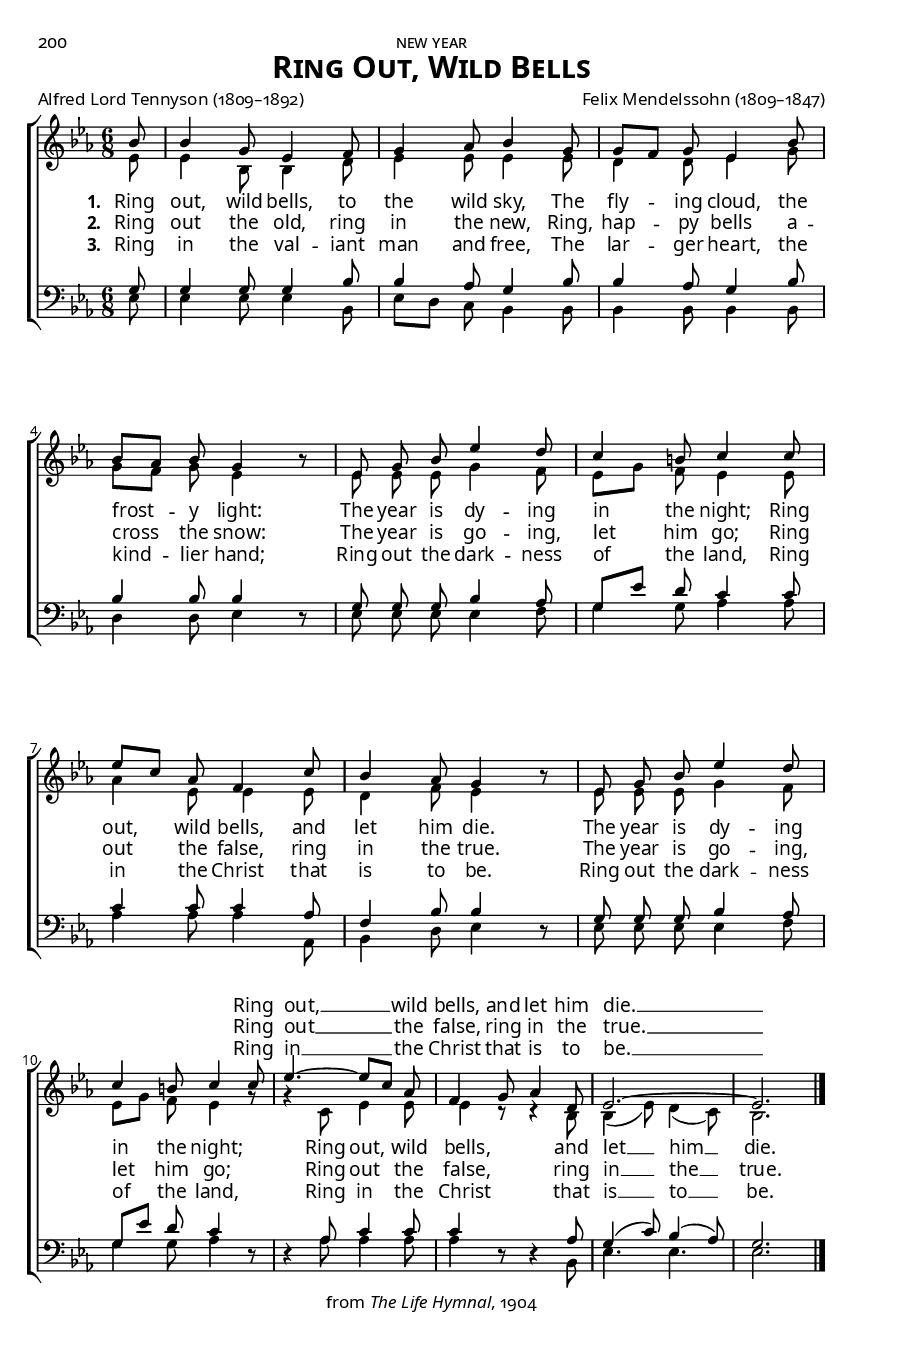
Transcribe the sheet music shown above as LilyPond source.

\version "2.14.2"
\include "util.ly"
\header {
  title = \markup{\override #'(font-name . "Garamond Premier Pro Semibold"){ \abs-fontsize #15 \smallCapsOldStyle"Ring Out, Wild Bells"}}
  poet = \markup\oldStyleNum"Alfred Lord Tennyson (1809–1892)"
  composer = \markup\oldStyleNum"Felix Mendelssohn (1809–1847)"
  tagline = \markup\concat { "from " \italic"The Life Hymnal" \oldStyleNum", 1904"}
}
\paper {
  %print-all-headers = ##t
  paper-height = 9\in
  paper-width = 6\in
  indent = 0\in
  %system-system-spacing = #'((basic-distance . 10) (padding . 0))
  %system-system-spacing =
  %  #'((basic-distance . 0)
  %     (minimum-distance . 0)
  %     (padding . -0.35)
  %     (stretchability . 100))
  ragged-last-bottom = ##f
  ragged-bottom = ##f
  two-sided = ##t
  inner-margin = 0.5\in
  outer-margin = 0.25\in
  top-margin = 0.25\in
  bottom-margin = 0.25\in
  first-page-number = #200
  print-first-page-number = ##t
  headerLine = \markup{\override #'(font-name . "Garamond Premier Pro") \smallCapsOldStyle"new year"}
  oddHeaderMarkup = \markup\fill-line{
     \override #'(font-name . "Garamond Premier Pro")\abs-fontsize #8.5
     \combine 
        \fill-line{"" \on-the-fly #print-page-number-check-first
        \oldStylePageNum""
        }
        \fill-line{\headerLine}
  }
  evenHeaderMarkup = \markup {
     \override #'(font-name . "Garamond Premier Pro")\abs-fontsize #8.5
     \combine
        \on-the-fly #print-page-number-check-first
        \oldStylePageNum""
        \fill-line{\headerLine}
  }
}
#(set-global-staff-size 15) \paper{ #(define fonts (make-pango-font-tree "GoudyOlSt BT" "Garamond Premier Pro" "Garamond Premier Pro" (/ 15 20))) }
global = {
  \key ees \major
  \time 6/8
  \autoBeamOff
  \override DynamicLineSpanner #'staff-padding = #0.0
  \override DynamicLineSpanner #'Y-extent = #'(-1 . 1)
}

sopMusic = \relative c' {
  \partial 8 bes'8 |
  bes4 g8 ees4 f8 |
  g4 aes8 bes4 g8 |
  g[ f] g ees4 bes'8 | \break
  
  bes[ aes] bes g4 bes8\rest |
  ees, g bes ees4 d8 |
  c4 b8 c4 c8 | \break
  
  ees[ c] aes f4 c'8 |
  bes4 aes8 g4 bes8\rest |
  ees, g bes ees4 d8 | \break
  
  c4 b8 c4 c8 ees4.~ ees8[ c] aes |
  f4 g8 aes4 d,8 |
  ees2.~ |
  ees \bar "|."
}
sopWords = \lyricmode {
  \repeat unfold40 {\skip1}
  Ring out, __ wild bells, and let him die. __
}
sopWordsII = \lyricmode {
  \repeat unfold40 {\skip1}
  Ring out __ the false, ring in the true. __
}
sopWordsIII = \lyricmode {
  \repeat unfold40 {\skip1}
  Ring in __ the Christ that is to be. __
}

altoMusic = \relative c' {
  ees8 |
  ees4 bes8 bes4 d8 |
  ees4 ees8 ees4 ees8 |
  d4 d8 ees4 g8 |
  
  g8[ f] g ees4 s8 |
  ees ees ees g4 f8 |
  ees8[ g] f ees4 ees8 |
  
  aes4 ees8 ees4 ees8 |
  d4 f8 ees4 s8 |
  ees ees ees g4 f8 |
  
  ees[ g] f ees4 g8\rest |
  g4\rest c,8 ees4 ees8 |
  ees4 c8\rest c4\rest bes8 bes4( ees8) d4( c8) |
  bes2. \bar "|."
}
altoWords = \lyricmode {
  \dropLyricsV
  \set stanza = #"1. "
  Ring out, wild bells, \set ignoreMelismata = ##t to the \unset ignoreMelismata wild sky,
  The fly -- ing cloud, the frost -- y light:
  The year is dy -- ing in the night;
  Ring out, \set associatedVoice = "sopranos"
  wild bells, and let him die.

  \unset associatedVoice
  The year is dy -- ing in the night;
  Ring out, wild bells, and let __ him __ die.
}
altoWordsII = \lyricmode {
  \dropLyricsV
%\markup\italic
  \set stanza = #"2. "
  Ring out the old, ring in the new,
  Ring, hap -- py bells a -- cross the snow:
  The year is go -- ing, let him go;
  Ring out \set associatedVoice = "sopranos"
  the false, ring in the true.

  \unset associatedVoice
  The year is go -- ing, let him go;
  Ring out the false, ring in __ the __ true.
}
altoWordsIII = \lyricmode {
  \dropLyricsV
  \set stanza = #"3. "
  Ring in the val -- iant man and free,
  The lar -- ger heart, the kind -- lier hand;
  Ring out the dark -- ness of the land,
  Ring in \set associatedVoice = "sopranos"
  the Christ that is to be.

  \unset associatedVoice
  Ring out the dark -- ness of the land,
  Ring in the Christ that is __ to __ be.
}
altoWordsIV = \lyricmode {
  \set stanza = #"4. "
  \set ignoreMelismata = ##t
}
altoWordsV = \lyricmode {
  \set stanza = #"5. "
  \set ignoreMelismata = ##t
}
altoWordsVI = \lyricmode {
  \set stanza = #"6. "
  \set ignoreMelismata = ##t
}
tenorMusic = \relative c' {
  g8 |
  g4 g8 g4 bes8 |
  bes4 aes8 g4 bes8 |
  bes4 aes8 g4 bes8 |
  
  bes4 bes8 bes4 s8 |
  g g g bes4 aes8 |
  g[ ees'] d c4 c8 |
  
  c4 c8 c4 aes8 |
  f4 bes8 bes4 s8 |
  g8 g g  bes4 aes8 |
  
  g[ ees'] d c4 s8 |
  s4 aes8 c4 c8 |
  c4 s8 s4 aes8 |
  g4( c8) bes4( aes8) |
  g2. \bar "|."
}
tenorWords = \lyricmode {

}

bassMusic = \relative c {
  ees8 |
  ees4 ees8 ees4 bes8 |
  ees[ d] c bes4 bes8 |
  bes4 bes8 bes4 bes8 |
  
  d4 d8 ees4 d8\rest |
  ees8 ees ees ees4 f8 |
  g4 g8 aes4 aes8 |
  
  aes4 aes8 aes4 aes,8 |
  bes4 d8 ees4 d8\rest |
  ees ees ees ees4 f8 |
  g4 g8 aes4 d,8\rest |
  d4\rest aes'8 aes4 aes8 |
  aes4 d,8\rest d4\rest bes8 |
  ees4. ees |
  ees2. \bar "|."
  
}
bassWords = \lyricmode {

}

pianoRH = \relative c' {
  
}
pianoLH = \relative c' {
  
}

\score {
  <<
   \new ChoirStaff <<
    \new Staff = women <<
      \new Voice = "sopranos" { \voiceOne << \global \sopMusic >> }
      \new Voice = "altos" { \voiceTwo << \global \altoMusic >> }
    >>
    \new Lyrics \with { alignAboveContext = #"women" \override VerticalAxisGroup #'nonstaff-relatedstaff-spacing = #'((basic-distance . 1))} \lyricsto "sopranos" \sopWords
    \new Lyrics \with { alignAboveContext = #"women" \override VerticalAxisGroup #'nonstaff-relatedstaff-spacing = #'((basic-distance . 1))} \lyricsto "sopranos" \sopWordsII
    \new Lyrics \with { alignAboveContext = #"women" \override VerticalAxisGroup #'nonstaff-relatedstaff-spacing = #'((basic-distance . 1))} \lyricsto "sopranos" \sopWordsIII
    \new Lyrics = "altosVI"  \with { alignBelowContext = #"women" } \lyricsto "altos" \altoWordsVI
    \new Lyrics = "altosV"  \with { alignBelowContext = #"women" } \lyricsto "altos" \altoWordsV
    \new Lyrics = "altosIV"  \with { alignBelowContext = #"women" } \lyricsto "altos" \altoWordsIV
    \new Lyrics = "altosIII"  \with { alignBelowContext = #"women" } \lyricsto "altos" \altoWordsIII
    \new Lyrics = "altosII"  \with { alignBelowContext = #"women" } \lyricsto "altos" \altoWordsII
    \new Lyrics = "altos"  \with { alignBelowContext = #"women" \override VerticalAxisGroup #'nonstaff-relatedstaff-spacing = #'((basic-distance . 1))} \lyricsto "altos" \altoWords
   \new Staff = men <<
      \clef bass
      \new Voice = "tenors" { \voiceOne << \global \tenorMusic >> }
      \new Voice = "basses" { \voiceTwo << \global \bassMusic >> }
    >>
    \new Lyrics \with { alignAboveContext = #"men" \override VerticalAxisGroup #'nonstaff-relatedstaff-spacing = #'((basic-distance . 1)) } \lyricsto "tenors" \tenorWords
    \new Lyrics \with { alignBelowContext = #"men" \override VerticalAxisGroup #'nonstaff-relatedstaff-spacing = #'((basic-distance . 1)) } \lyricsto "basses" \bassWords
  >>
%    \new PianoStaff << \new Staff { \new Voice { \pianoRH } } \new Staff { \clef "bass" \pianoLH } >>
  >>
  \layout {
    \context {
      \Score
      %\override SpacingSpanner #'base-shortest-duration = #(ly:make-moment 1 8)
      %\override SpacingSpanner #'common-shortest-duration = #(ly:make-moment 1 4)
    }
    \context {
      % Remove all empty staves
      % \Staff \RemoveEmptyStaves \override VerticalAxisGroup #'remove-first = ##t
    }
    \context {
      \Lyrics
      \override LyricText #'X-offset = #center-on-word
    }
  }
}

